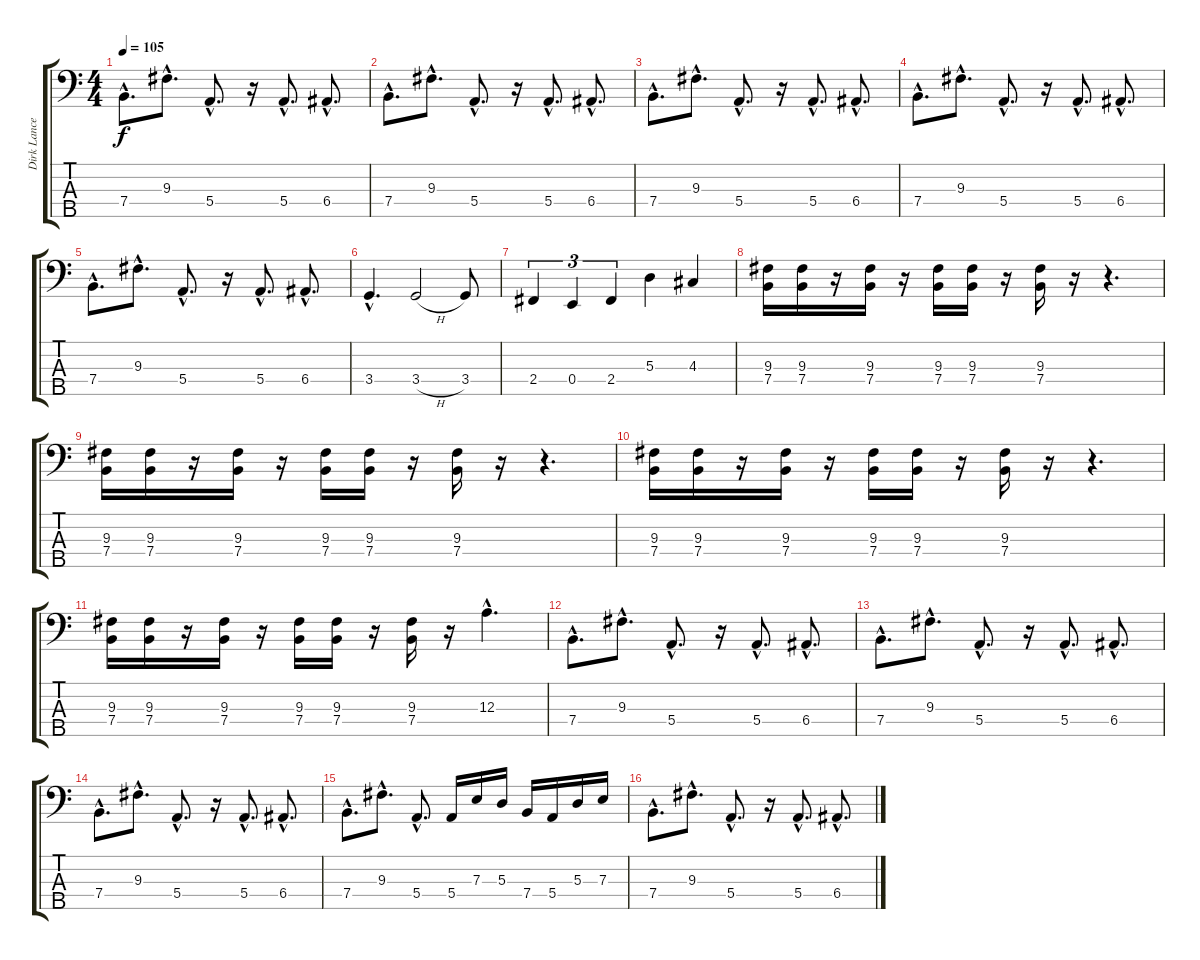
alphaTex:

\track ("Dirk Lance" "Dirk Lance") {instrument electricbassfinger}
\staff {score tabs}
\tuning (G2 D2 A1 E1 B0) {hide}
\ts (4 4)
\tempo 105
\clef f4
\ks c
7.4{hac}.8{d dy f} 9.3{hac}.8{d} 5.4{hac}.8{d} r.16 5.4{hac}.8{d} 6.4{hac}.8{d} |
7.4{hac}.8{d} 9.3{hac}.8{d} 5.4{hac}.8{d} r.16 5.4{hac}.8{d} 6.4{hac}.8{d} |
7.4{hac}.8{d} 9.3{hac}.8{d} 5.4{hac}.8{d} r.16 5.4{hac}.8{d} 6.4{hac}.8{d} |
7.4{hac}.8{d} 9.3{hac}.8{d} 5.4{hac}.8{d} r.16 5.4{hac}.8{d} 6.4{hac}.8{d} |
7.4{hac}.8{d} 9.3{hac}.8{d} 5.4{hac}.8{d} r.16 5.4{hac}.8{d} 6.4{hac}.8{d} |
3.4{hac}.4{d} 3.4{h}.2 3.4.8 |
2.4.4{tu (3 2)} 0.4.4{tu (3 2)} 2.4.4{tu (3 2)} 5.3.4 4.3.4 |
(9.3 7.4).16 (9.3 7.4).16 r.16 (9.3 7.4).16 r.16 (9.3 7.4).16 (9.3 7.4).16 r.16 (9.3 7.4).16 r.16 r.4{d} |
(9.3 7.4).16 (9.3 7.4).16 r.16 (9.3 7.4).16 r.16 (9.3 7.4).16 (9.3 7.4).16 r.16 (9.3 7.4).16 r.16 r.4{d} |
(9.3 7.4).16 (9.3 7.4).16 r.16 (9.3 7.4).16 r.16 (9.3 7.4).16 (9.3 7.4).16 r.16 (9.3 7.4).16 r.16 r.4{d} |
(9.3 7.4).16 (9.3 7.4).16 r.16 (9.3 7.4).16 r.16 (9.3 7.4).16 (9.3 7.4).16 r.16 (9.3 7.4).16 r.16 12.3{hac}.4{d} |
7.4{hac}.8{d instrument slapbass1} 9.3{hac}.8{d} 5.4{hac}.8{d} r.16 5.4{hac}.8{d} 6.4{hac}.8{d} |
7.4{hac}.8{d} 9.3{hac}.8{d} 5.4{hac}.8{d} r.16 5.4{hac}.8{d} 6.4{hac}.8{d} |
7.4{hac}.8{d} 9.3{hac}.8{d} 5.4{hac}.8{d} r.16 5.4{hac}.8{d} 6.4{hac}.8{d} |
7.4{hac}.8{d} 9.3{hac}.8{d} 5.4{hac}.8{d} 5.4.16 7.3.16 5.3.16 7.4.16 5.4.16 5.3.16 7.3.16 |
7.4{hac}.8{d} 9.3{hac}.8{d} 5.4{hac}.8{d} r.16 5.4{hac}.8{d} 6.4{hac}.8{d}
